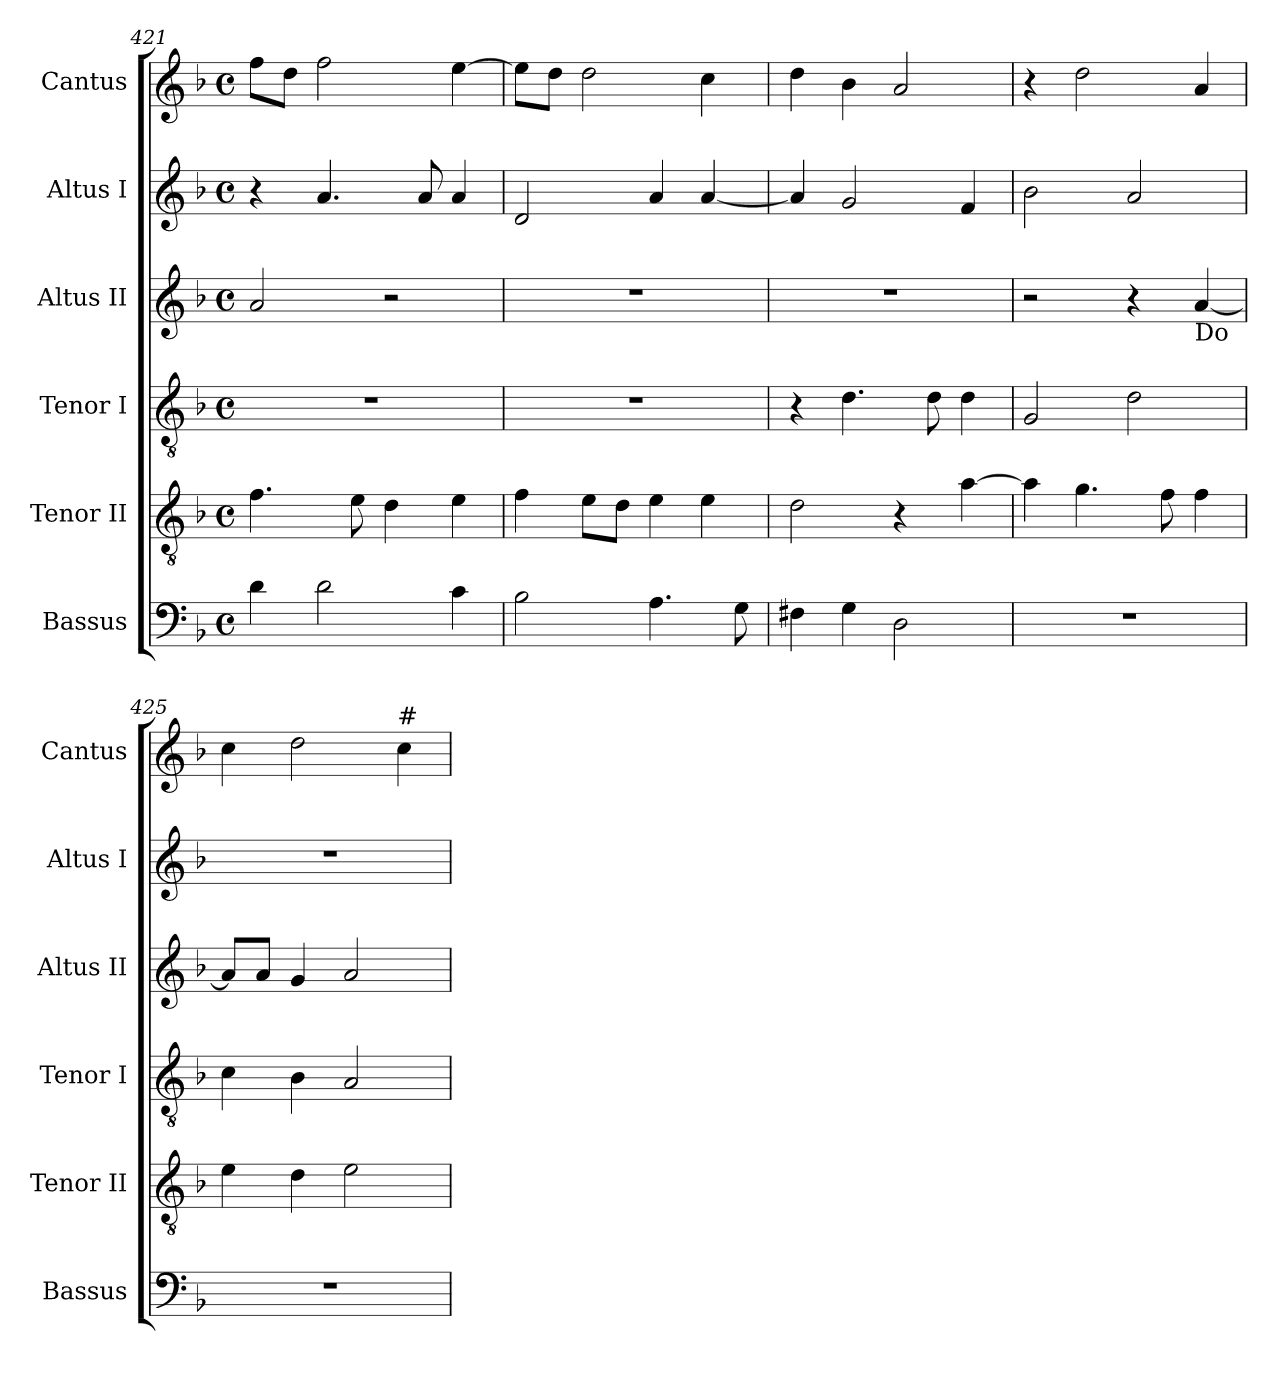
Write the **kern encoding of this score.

**kern	**kern	**kern	**kern	**kern	**kern
*part6	*part5	*part4	*part3	*part2	*part1
*staff6	*staff5	*staff4	*staff3	*staff2	*staff1
*I"Bassus	*I"Tenor II	*I"Tenor I	*I"Altus II	*I"Altus I	*I"Cantus
*I'Bassus	*I'Tenor II	*I'Tenor I	*I'Altus II	*I'Altus I	*I'Cantus
*clefF4	*clefGv2	*clefGv2	*clefG2	*clefG2	*clefG2
*k[b-]	*k[b-]	*k[b-]	*k[b-]	*k[b-]	*k[b-]
*F:	*F:	*F:	*F:	*F:	*F:
*M4/4	*M4/4	*M4/4	*M4/4	*M4/4	*M4/4
*met(c)	*met(c)	*met(c)	*met(c)	*met(c)	*met(c)
=421	=421	=421	=421	=421	=421
4d\	4.f\	1r	2a/	4r	8ff\L
.	.	.	.	.	8dd\J
2d\	.	.	.	4.a/	2ff\
.	8e\	.	.	.	.
.	4d\	.	2r	.	.
.	.	.	.	8a/	.
4c\	4e\	.	.	4a/	[>4ee\
=422	=422	=422	=422	=422	=422
2B-\	4f\	1r	1r	2d/	8ee\L]
.	.	.	.	.	8dd\J
.	8e\L	.	.	.	2dd\
.	8d\J	.	.	.	.
4.A\	4e\	.	.	4a/	.
.	4e\	.	.	[<4a/	4cc\
8G\	.	.	.	.	.
=423	=423	=423	=423	=423	=423
4F#X\	2d\	4r	1r	4a/]	4dd\
4G\	.	4.d\	.	2g/	4b-\
2D\	4r	.	.	.	2a/
.	.	8d\	.	.	.
.	[>4a\	4d\	.	4f/	.
=424	=424	=424	=424	=424	=424
1r	4a\]	2G/	2r	2b-\	4r
.	4.g\	.	.	.	2dd\
.	.	2d\	4r	2a/	.
.	8f\	.	.	.	.
!	!	!	!LO:TX:b:t=Do	!	!
.	4f\	.	[<4a/	.	4a/
!!LO:LB:g=z
=425	=425	=425	=425	=425	=425
1r	4e\	4c\	8a/L]	1r	4cc\
.	.	.	8a/J	.	.
.	4d\	4B-\	4g/	.	2dd\
.	2e\	2A/	2a/	.	.
!	!	!	!	!	!LO:TX:a:t=#
.	.	.	.	.	4cc\
=	=	=	=	=	=
*-	*-	*-	*-	*-	*-
